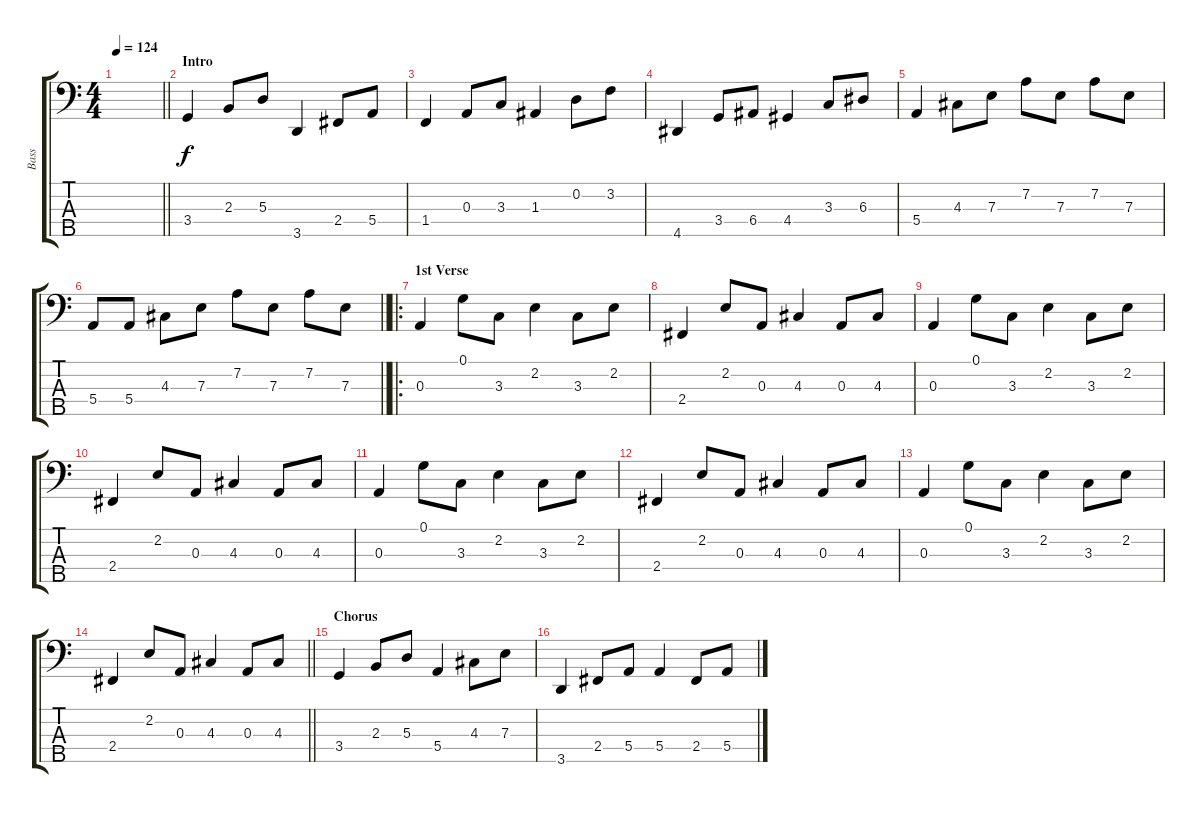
\track ("Bass" "Bass") {instrument electricbassfinger}
\staff {score tabs}
\tuning (G2 D2 A1 E1 B0) {hide}
\ts (4 4)
\tempo 124
\clef f4
\barLineRight lightlight
\ks c
|
\section ("" "Intro")
3.4.4 2.3.8 5.3.8 3.5.4 2.4.8 5.4.8 |
1.4.4 0.3.8 3.3.8 1.3.4 0.2.8 3.2.8 |
4.5.4 3.4.8 6.4.8 4.4.4 3.3.8 6.3.8 |
5.4.4 4.3.8 7.3.8 7.2.8 7.3.8 7.2.8 7.3.8 |
\barLineRight lightlight
5.4.8 5.4.8 4.3.8 7.3.8 7.2.8 7.3.8 7.2.8 7.3.8 |
\ro
\section ("" "1st Verse")
0.3.4 0.1.8 3.3.8 2.2.4 3.3.8 2.2.8 |
2.4.4 2.2.8 0.3.8 4.3.4 0.3.8 4.3.8 |
0.3.4 0.1.8 3.3.8 2.2.4 3.3.8 2.2.8 |
2.4.4 2.2.8 0.3.8 4.3.4 0.3.8 4.3.8 |
0.3.4 0.1.8 3.3.8 2.2.4 3.3.8 2.2.8 |
2.4.4 2.2.8 0.3.8 4.3.4 0.3.8 4.3.8 |
0.3.4 0.1.8 3.3.8 2.2.4 3.3.8 2.2.8 |
\barLineRight lightlight
2.4.4 2.2.8 0.3.8 4.3.4 0.3.8 4.3.8 |
\section ("" "Chorus")
3.4.4 2.3.8 5.3.8 5.4.4 4.3.8 7.3.8 |
3.5.4 2.4.8 5.4.8 5.4.4 2.4.8 5.4.8
